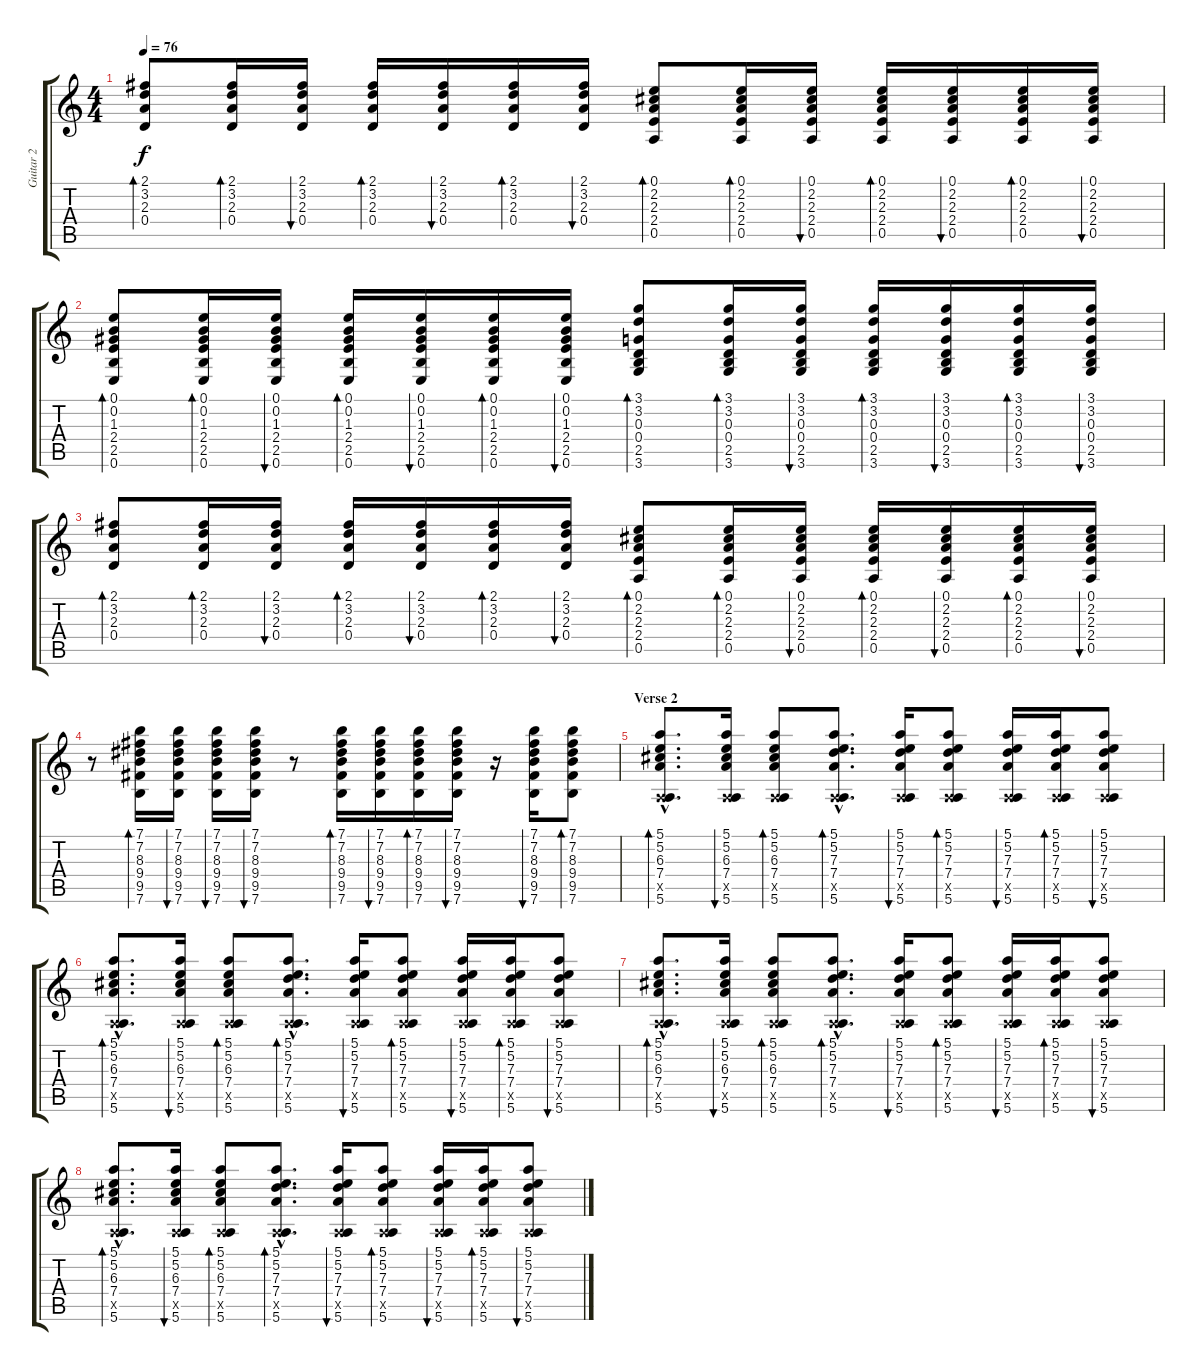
\track ("Guitar 2" "Guitar 2") {instrument acousticguitarsteel}
\staff {score tabs}
\tuning (E4 B3 G3 D3 A2 E2) {hide}
\ts (4 4)
\tempo 76
\clef g2
\ks c
(2.1 3.2 2.3 0.4).8{bd 30 dy f} (2.1 3.2 2.3 0.4).16{bd 30} (2.1 3.2 2.3 0.4).16{bu 30} (2.1 3.2 2.3 0.4).16{bd 30} (2.1 3.2 2.3 0.4).16{bu 30} (2.1 3.2 2.3 0.4).16{bd 30} (2.1 3.2 2.3 0.4).16{bu 30} (0.1 2.2 2.3 2.4 0.5).8{bd 30} (0.1 2.2 2.3 2.4 0.5).16{bd 30} (0.1 2.2 2.3 2.4 0.5).16{bu 30} (0.1 2.2 2.3 2.4 0.5).16{bd 30} (0.1 2.2 2.3 2.4 0.5).16{bu 30} (0.1 2.2 2.3 2.4 0.5).16{bd 30} (0.1 2.2 2.3 2.4 0.5).16{bu 30} |
(0.1 0.2 1.3 2.4 2.5 0.6).8{bd 30} (0.1 0.2 1.3 2.4 2.5 0.6).16{bd 30} (0.1 0.2 1.3 2.4 2.5 0.6).16{bu 30} (0.1 0.2 1.3 2.4 2.5 0.6).16{bd 30} (0.1 0.2 1.3 2.4 2.5 0.6).16{bu 30} (0.1 0.2 1.3 2.4 2.5 0.6).16{bd 30} (0.1 0.2 1.3 2.4 2.5 0.6).16{bu 30} (3.1 3.2 0.3 0.4 2.5 3.6).8{bd 30} (3.1 3.2 0.3 0.4 2.5 3.6).16{bd 30} (3.1 3.2 0.3 0.4 2.5 3.6).16{bu 30} (3.1 3.2 0.3 0.4 2.5 3.6).16{bd 30} (3.1 3.2 0.3 0.4 2.5 3.6).16{bu 30} (3.1 3.2 0.3 0.4 2.5 3.6).16{bd 30} (3.1 3.2 0.3 0.4 2.5 3.6).16{bu 30} |
(2.1 3.2 2.3 0.4).8{bd 30} (2.1 3.2 2.3 0.4).16{bd 30} (2.1 3.2 2.3 0.4).16{bu 30} (2.1 3.2 2.3 0.4).16{bd 30} (2.1 3.2 2.3 0.4).16{bu 30} (2.1 3.2 2.3 0.4).16{bd 30} (2.1 3.2 2.3 0.4).16{bu 30} (0.1 2.2 2.3 2.4 0.5).8{bd 30} (0.1 2.2 2.3 2.4 0.5).16{bd 30} (0.1 2.2 2.3 2.4 0.5).16{bu 30} (0.1 2.2 2.3 2.4 0.5).16{bd 30} (0.1 2.2 2.3 2.4 0.5).16{bu 30} (0.1 2.2 2.3 2.4 0.5).16{bd 30} (0.1 2.2 2.3 2.4 0.5).16{bu 30} |
r.8 (7.1 7.2 8.3 9.4 9.5 7.6).16{bd 30} (7.1 7.2 8.3 9.4 9.5 7.6).16{bu 30} (7.1 7.2 8.3 9.4 9.5 7.6).16{bu 30} (7.1 7.2 8.3 9.4 9.5 7.6).16{bu 30} r.8 (7.1 7.2 8.3 9.4 9.5 7.6).16{bd 30} (7.1 7.2 8.3 9.4 9.5 7.6).16{bu 30} (7.1 7.2 8.3 9.4 9.5 7.6).16{bd 30} (7.1 7.2 8.3 9.4 9.5 7.6).16{bu 30} r.16 (7.1 7.2 8.3 9.4 9.5 7.6).16{bu 30} (7.1 7.2 8.3 9.4 9.5 7.6).8{bd 30} |
\section ("" "Verse 2")
(5.1{hac} 5.2{hac} 6.3{hac} 7.4{hac} 0.5{hac x} 5.6{hac}).8{d bd 30 volume 12} (5.1 5.2 6.3 7.4 0.5{x} 5.6).16{bu 30} (5.1 5.2 6.3 7.4 0.5{x} 5.6).8{bd 30} (5.1{hac} 5.2{hac} 7.3{hac} 7.4{hac} 0.5{hac x} 5.6{hac}).8{d bd 30} (5.1 5.2 7.3 7.4 0.5{x} 5.6).16{bu 30} (5.1 5.2 7.3 7.4 0.5{x} 5.6).8{bd 30} (5.1 5.2 7.3 7.4 0.5{x} 5.6).16{bu 30} (5.1 5.2 7.3 7.4 0.5{x} 5.6).16{bd 30} (5.1 5.2 7.3 7.4 0.5{x} 5.6).8{bu 30} |
(5.1{hac} 5.2{hac} 6.3{hac} 7.4{hac} 0.5{hac x} 5.6{hac}).8{d bd 30} (5.1 5.2 6.3 7.4 0.5{x} 5.6).16{bu 30} (5.1 5.2 6.3 7.4 0.5{x} 5.6).8{bd 30} (5.1{hac} 5.2{hac} 7.3{hac} 7.4{hac} 0.5{hac x} 5.6{hac}).8{d bd 30} (5.1 5.2 7.3 7.4 0.5{x} 5.6).16{bu 30} (5.1 5.2 7.3 7.4 0.5{x} 5.6).8{bd 30} (5.1 5.2 7.3 7.4 0.5{x} 5.6).16{bu 30} (5.1 5.2 7.3 7.4 0.5{x} 5.6).16{bd 30} (5.1 5.2 7.3 7.4 0.5{x} 5.6).8{bu 30} |
(5.1{hac} 5.2{hac} 6.3{hac} 7.4{hac} 0.5{hac x} 5.6{hac}).8{d bd 30} (5.1 5.2 6.3 7.4 0.5{x} 5.6).16{bu 30} (5.1 5.2 6.3 7.4 0.5{x} 5.6).8{bd 30} (5.1{hac} 5.2{hac} 7.3{hac} 7.4{hac} 0.5{hac x} 5.6{hac}).8{d bd 30} (5.1 5.2 7.3 7.4 0.5{x} 5.6).16{bu 30} (5.1 5.2 7.3 7.4 0.5{x} 5.6).8{bd 30} (5.1 5.2 7.3 7.4 0.5{x} 5.6).16{bu 30} (5.1 5.2 7.3 7.4 0.5{x} 5.6).16{bd 30} (5.1 5.2 7.3 7.4 0.5{x} 5.6).8{bu 30} |
(5.1{hac} 5.2{hac} 6.3{hac} 7.4{hac} 0.5{hac x} 5.6{hac}).8{d bd 30} (5.1 5.2 6.3 7.4 0.5{x} 5.6).16{bu 30} (5.1 5.2 6.3 7.4 0.5{x} 5.6).8{bd 30} (5.1{hac} 5.2{hac} 7.3{hac} 7.4{hac} 0.5{hac x} 5.6{hac}).8{d bd 30} (5.1 5.2 7.3 7.4 0.5{x} 5.6).16{bu 30} (5.1 5.2 7.3 7.4 0.5{x} 5.6).8{bd 30} (5.1 5.2 7.3 7.4 0.5{x} 5.6).16{bu 30} (5.1 5.2 7.3 7.4 0.5{x} 5.6).16{bd 30} (5.1 5.2 7.3 7.4 0.5{x} 5.6).8{bu 30}
